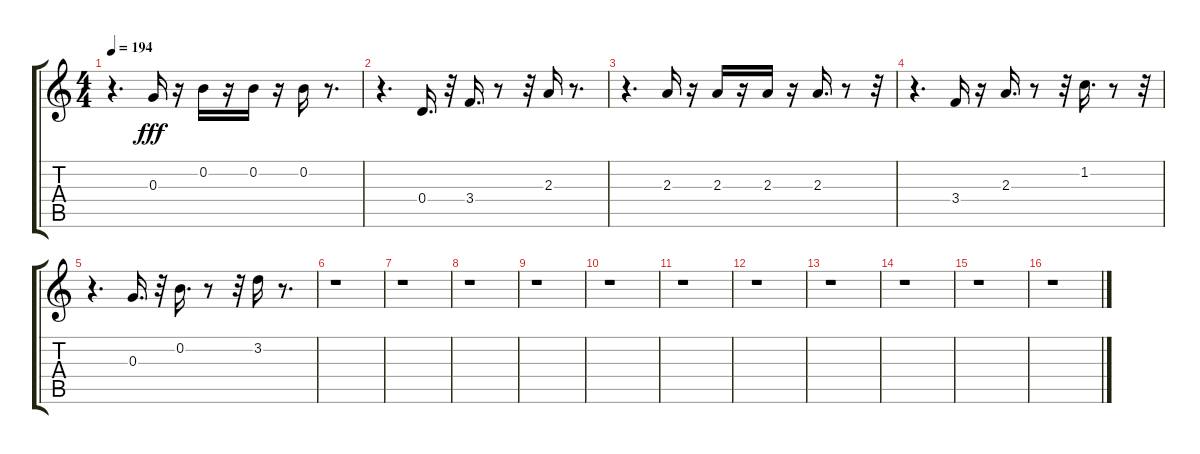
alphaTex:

\track "" {instrument electricguitarmuted}
\staff {score tabs}
\tuning (E4 B3 G3 D3 A2 E2) {hide}
\ts (4 4)
\tempo 194
\clef g2
\ks c
r.4{d dy fff} 0.3.16 r.16 0.2.16 r.16 0.2.16 r.16 0.2.16 r.8{d} |
r.4{d} 0.4.16{d} r.32 3.4.16{d} r.8 r.32 2.3.16 r.8{d} |
r.4{d} 2.3.16 r.16 2.3.16 r.16 2.3.16 r.16 2.3.16{d} r.8 r.32 |
r.4{d} 3.4.16 r.16 2.3.16{d} r.8 r.32 1.2.16{d} r.8 r.32 |
r.4{d} 0.3.16{d} r.32 0.2.16{d} r.8 r.32 3.2.16 r.8{d} |
r.1 |
r.1 |
r.1 |
r.1 |
r.1 |
r.1 |
r.1 |
r.1 |
r.1 |
r.1 |
r.1
